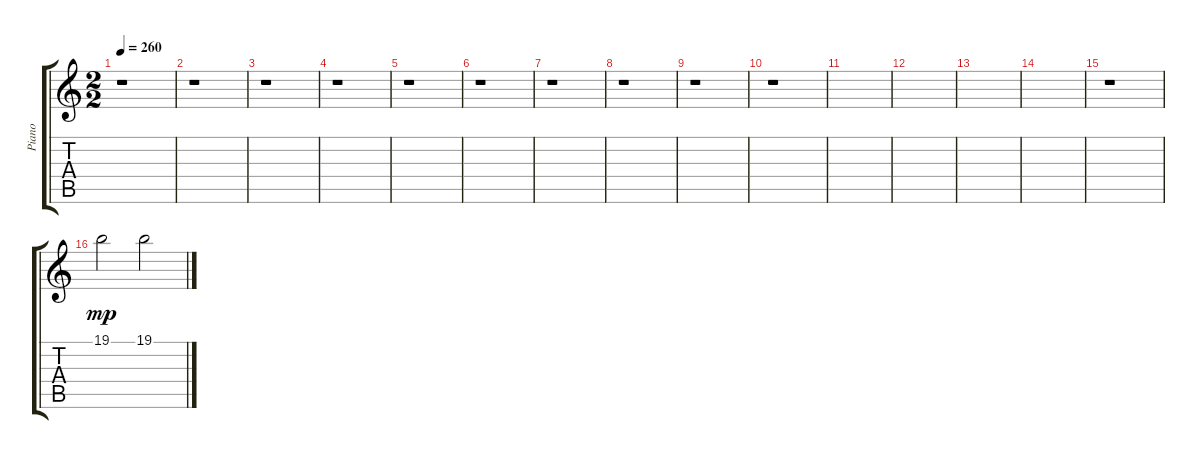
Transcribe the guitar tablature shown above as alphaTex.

\track ("Piano" "Piano") {instrument acousticgrandpiano}
\staff {score tabs}
\tuning (E4 B3 G3 D3 A2 E2) {hide}
\ts (2 2)
\tempo 260
\clef g2
\ks c
r.1{dy mp} |
r.1 |
r.1 |
r.1 |
r.1 |
r.1 |
r.1 |
r.1 |
r.1 |
r.1 |
|
|
|
|
r.1 |
19.1.2 19.1.2
